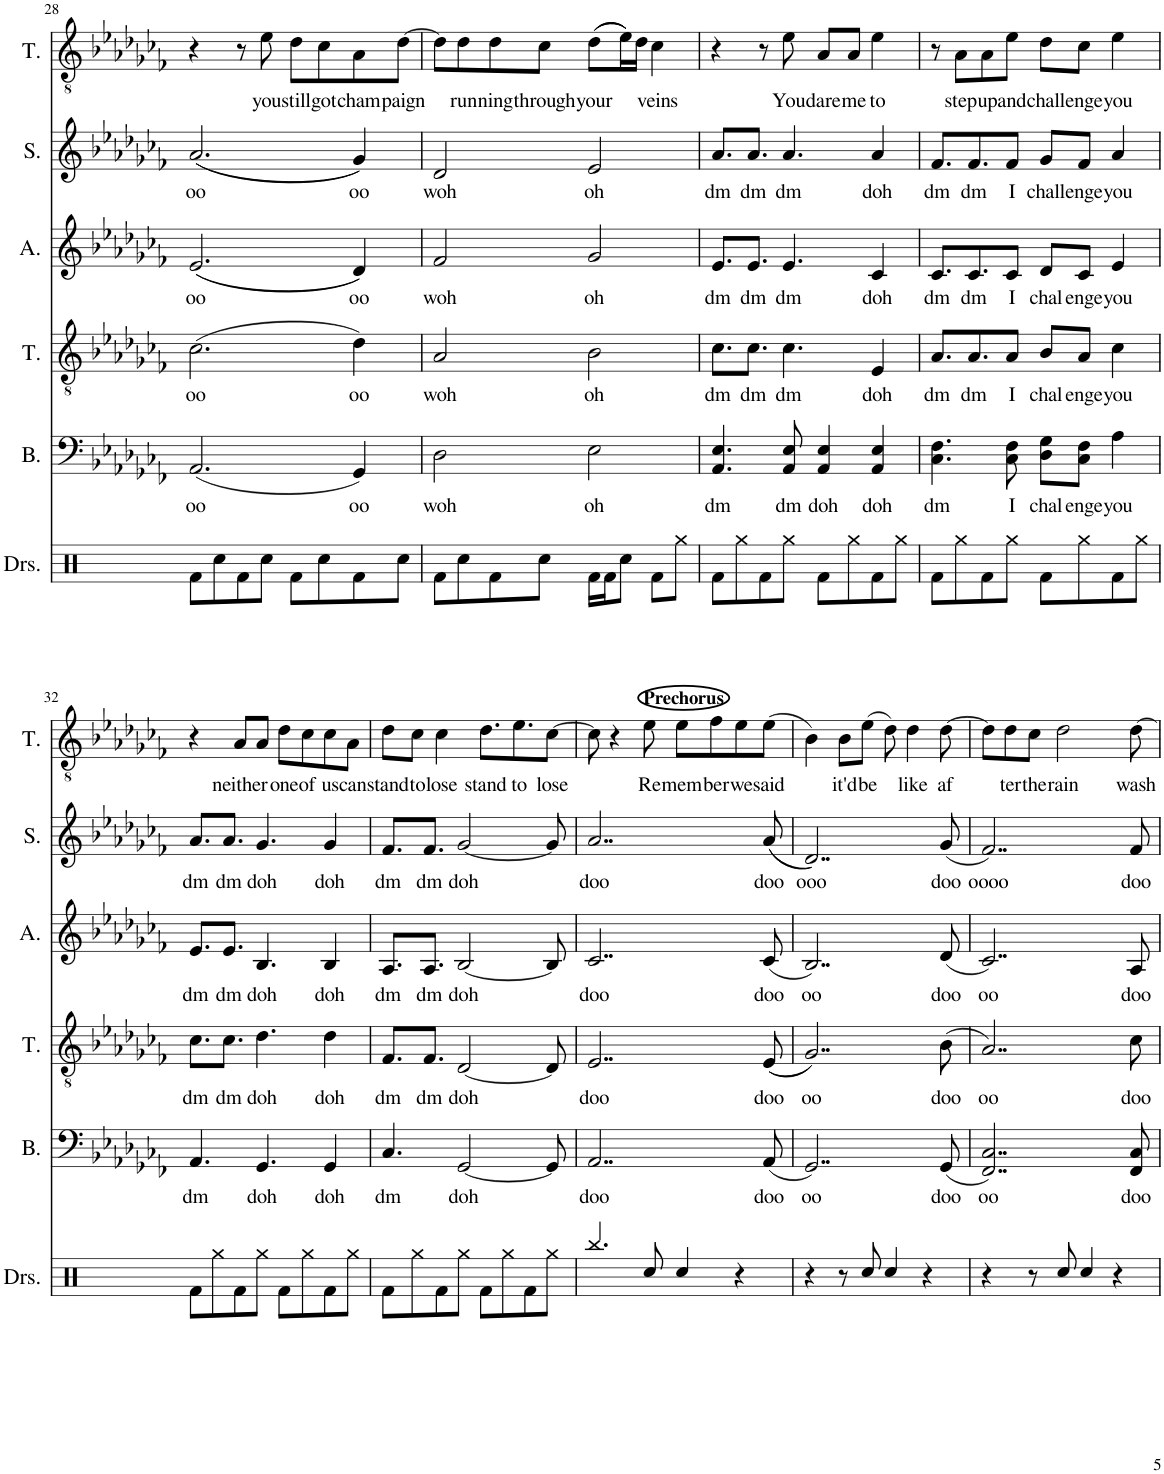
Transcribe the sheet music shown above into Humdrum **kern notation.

**kern	**kern	**text	**kern	**text	**kern	**text	**kern	**text	**kern	**text
*part6	*part5	*part5	*part4	*part4	*part3	*part3	*part2	*part2	*part1	*part1
*staff6	*staff5	*staff5	*staff4	*staff4	*staff3	*staff3	*staff2	*staff2	*staff1	*staff1
*I"Drumset	*I"Bass	*	*I"Tenor	*	*I"Alto	*	*I"Soprano	*	*I"Tenor	*
*I'Drs.	*I'B.	*	*I'T.	*	*I'A.	*	*I'S.	*	*I'T.	*
!!LO:PB:g=z
*clefX	*clefF4	*	*clefGv2	*	*clefG2	*	*clefG2	*	*clefGv2	*
*k[]	*k[b-e-a-d-g-c-f-]	*	*k[b-e-a-d-g-c-f-]	*	*k[b-e-a-d-g-c-f-]	*	*k[b-e-a-d-g-c-f-]	*	*k[b-e-a-d-g-c-f-]	*
*M4/4	*M4/4	*	*M4/4	*	*M4/4	*	*M4/4	*	*M4/4	*
=28	=28	=28	=28	=28	=28	=28	=28	=28	=28	=28
!	!	!LO:LY:b	!	!LO:LY:b	!	!LO:LY:b	!	!LO:LY:b	!	!
8Rf\L	(2.AA-/	oo	(2.c-\	oo	((2.e-/	oo	((2.a-/	oo	4r	.
8Rcc\	.	.	.	.	.	.	.	.	.	.
8Rf\	.	.	.	.	.	.	.	.	8r	.
!	!	!	!	!	!	!	!	!	!	!LO:LY:b
8Rcc\J	.	.	.	.	.	.	.	.	8e-\	you
!	!	!	!	!	!	!	!	!	!	!LO:LY:b
8Rf\L	.	.	.	.	.	.	.	.	8d-\L	still
!	!	!	!	!	!	!	!	!	!	!LO:LY:b
8Rcc\	.	.	.	.	.	.	.	.	8c-\	got
!	!	!LO:LY:b	!	!LO:LY:b	!	!LO:LY:b	!	!LO:LY:b	!	!LO:LY:b
8Rf\	4GG-/)	oo	4d-\)	oo	4d-/))	oo	4g-/))	oo	8A-\	cham
!	!	!	!	!	!	!	!	!	!	!LO:LY:b
8Rcc\J	.	.	.	.	.	.	.	.	[8d-\J	paign
=29	=29	=29	=29	=29	=29	=29	=29	=29	=29	=29
!	!	!LO:LY:b	!	!LO:LY:b	!	!LO:LY:b	!	!LO:LY:b	!	!
8Rf\L	2D-\	woh	2A-/	woh	2f-/	woh	2d-/	woh	8d-\L]	.
!	!	!	!	!	!	!	!	!	!	!LO:LY:b
8Rcc\	.	.	.	.	.	.	.	.	8d-\	run
!	!	!	!	!	!	!	!	!	!	!LO:LY:b
8Rf\	.	.	.	.	.	.	.	.	8d-\	ning
!	!	!	!	!	!	!	!	!	!	!LO:LY:b
8Rcc\J	.	.	.	.	.	.	.	.	8c-\J	through
!	!	!LO:LY:b	!	!LO:LY:b	!	!LO:LY:b	!	!LO:LY:b	!	!LO:LY:b
16Rf\LL	2E-\	oh	2B-\	oh	2g-/	oh	2e-/	oh	(((8d-\L	your
16Rf\J	.	.	.	.	.	.	.	.	.	.
8Rcc\J	.	.	.	.	.	.	.	.	16e-\L)))	.
.	.	.	.	.	.	.	.	.	16d-\JJ	.
!	!	!	!	!	!	!	!	!	!	!LO:LY:b
8Rf\L	.	.	.	.	.	.	.	.	4c-\	veins
8Rgg\J	.	.	.	.	.	.	.	.	.	.
=30	=30	=30	=30	=30	=30	=30	=30	=30	=30	=30
!	!	!LO:LY:b	!	!LO:LY:b	!	!LO:LY:b	!	!LO:LY:b	!	!
8Rf\L	4.AA-/ 4.E-/	dm	8.c-\L	dm	8.e-/L	dm	8.a-/L	dm	4r	.
8Rgg\	.	.	.	.	.	.	.	.	.	.
!	!	!	!	!LO:LY:b	!	!LO:LY:b	!	!LO:LY:b	!	!
.	.	.	8.c-\J	dm	8.e-/J	dm	8.a-/J	dm	.	.
8Rf\	.	.	.	.	.	.	.	.	8r	.
!	!	!LO:LY:b	!	!LO:LY:b	!	!LO:LY:b	!	!LO:LY:b	!	!LO:LY:b
8Rgg\J	8AA-/ 8E-/	dm	4.c-\	dm	4.e-/	dm	4.a-/	dm	8e-\	You
!	!	!LO:LY:b	!	!	!	!	!	!	!	!LO:LY:b
8Rf\L	4AA-/ 4E-/	doh	.	.	.	.	.	.	8A-/L	dare
!	!	!	!	!	!	!	!	!	!	!LO:LY:b
8Rgg\	.	.	.	.	.	.	.	.	8A-/J	me
!	!	!LO:LY:b	!	!LO:LY:b	!	!LO:LY:b	!	!LO:LY:b	!	!LO:LY:b
8Rf\	4AA-/ 4E-/	doh	4E-/	doh	4c-/	doh	4a-/	doh	4e-\	to
8Rgg\J	.	.	.	.	.	.	.	.	.	.
=31	=31	=31	=31	=31	=31	=31	=31	=31	=31	=31
!	!	!LO:LY:b	!	!LO:LY:b	!	!LO:LY:b	!	!LO:LY:b	!	!
8Rf\L	4.C-\ 4.F-\	dm	8.A-/L	dm	8.c-/L	dm	8.f-/L	dm	8r	.
!	!	!	!	!	!	!	!	!	!	!LO:LY:b
8Rgg\	.	.	.	.	.	.	.	.	8A-\L	step
!	!	!	!	!LO:LY:b	!	!LO:LY:b	!	!LO:LY:b	!	!
.	.	.	8.A-/	dm	8.c-/	dm	8.f-/	dm	.	.
!	!	!	!	!	!	!	!	!	!	!LO:LY:b
8Rf\	.	.	.	.	.	.	.	.	8A-\	up
!	!	!LO:LY:b	!	!LO:LY:b	!	!LO:LY:b	!	!LO:LY:b	!	!LO:LY:b
8Rgg\J	8C-\ 8F-\	I	8A-/J	I	8c-/J	I	8f-/J	I	8e-\J	and
!	!	!LO:LY:b	!	!LO:LY:b	!	!LO:LY:b	!	!LO:LY:b	!	!LO:LY:b
8Rf\L	8D-\ 8G-\L	chal	8B-/L	chal	8d-/L	chal	8g-/L	chall	8d-\L	chall
!	!	!LO:LY:b	!	!LO:LY:b	!	!LO:LY:b	!	!LO:LY:b	!	!LO:LY:b
8Rgg\	8C-\ 8F-\J	enge	8A-/J	enge	8c-/J	enge	8f-/J	enge	8c-\J	enge
!	!	!LO:LY:b	!	!LO:LY:b	!	!LO:LY:b	!	!LO:LY:b	!	!LO:LY:b
8Rf\	4A-\	you	4c-\	you	4e-/	you	4a-/	you	4e-\	you
8Rgg\J	.	.	.	.	.	.	.	.	.	.
!!LO:LB:g=z
=32	=32	=32	=32	=32	=32	=32	=32	=32	=32	=32
!	!	!LO:LY:b	!	!LO:LY:b	!	!LO:LY:b	!	!LO:LY:b	!	!
8Rf\L	4.AA-/	dm	8.c-\L	dm	8.e-/L	dm	8.a-/L	dm	4r	.
8Rgg\	.	.	.	.	.	.	.	.	.	.
!	!	!	!	!LO:LY:b	!	!LO:LY:b	!	!LO:LY:b	!	!
.	.	.	8.c-\J	dm	8.e-/J	dm	8.a-/J	dm	.	.
!	!	!	!	!	!	!	!	!	!	!LO:LY:b
8Rf\	.	.	.	.	.	.	.	.	8A-/L	neither
!	!	!LO:LY:b	!	!LO:LY:b	!	!LO:LY:b	!	!LO:LY:b	!	!
8Rgg\J	4.GG-/	doh	4.d-\	doh	4.B-/	doh	4.g-/	doh	8A-/J	.
!	!	!	!	!	!	!	!	!	!	!LO:LY:b
8Rf\L	.	.	.	.	.	.	.	.	8d-\L	one
!	!	!	!	!	!	!	!	!	!	!LO:LY:b
8Rgg\	.	.	.	.	.	.	.	.	8c-\	of
!	!	!LO:LY:b	!	!LO:LY:b	!	!LO:LY:b	!	!LO:LY:b	!	!LO:LY:b
8Rf\	4GG-/	doh	4d-\	doh	4B-/	doh	4g-/	doh	8c-\	us
!	!	!	!	!	!	!	!	!	!	!LO:LY:b
8Rgg\J	.	.	.	.	.	.	.	.	8A-\J	can
=33	=33	=33	=33	=33	=33	=33	=33	=33	=33	=33
!	!	!LO:LY:b	!	!LO:LY:b	!	!LO:LY:b	!	!LO:LY:b	!	!LO:LY:b
8Rf\L	4.C-/	dm	8.F-/L	dm	8.A-/L	dm	8.f-/L	dm	8d-\L	stand
!	!	!	!	!	!	!	!	!	!	!LO:LY:b
8Rgg\	.	.	.	.	.	.	.	.	8c-\J	to
!	!	!	!	!LO:LY:b	!	!LO:LY:b	!	!LO:LY:b	!	!
.	.	.	8.F-/J	dm	8.A-/J	dm	8.f-/J	dm	.	.
!	!	!	!	!	!	!	!	!	!	!LO:LY:b
8Rf\	.	.	.	.	.	.	.	.	4c-\	lose
!	!	!LO:LY:b	!	!LO:LY:b	!	!LO:LY:b	!	!LO:LY:b	!	!
8Rgg\J	[2GG-/	doh	[2D-/	doh	[2B-/	doh	[2g-/	doh	.	.
!	!	!	!	!	!	!	!	!	!	!LO:LY:b
8Rf\L	.	.	.	.	.	.	.	.	8.d-\L	stand
8Rgg\	.	.	.	.	.	.	.	.	.	.
!	!	!	!	!	!	!	!	!	!	!LO:LY:b
.	.	.	.	.	.	.	.	.	8.e-\	to
8Rf\	.	.	.	.	.	.	.	.	.	.
!	!	!	!	!	!	!	!	!	!	!LO:LY:b
8Rgg\J	8GG-/]	.	8D-/]	.	8B-/]	.	8g-/]	.	[8c-\J	lose
=34	=34	=34	=34	=34	=34	=34	=34	=34	=34	=34
!	!	!LO:LY:b	!	!LO:LY:b	!	!LO:LY:b	!	!LO:LY:b	!	!
4.Rbb/	2..AA-/	doo	2..E-/	doo	2..c-/	doo	2..a-/	doo	8c-\]	.
.	.	.	.	.	.	.	.	.	4r	.
!	!	!	!	!	!	!	!	!	!LO:TX:a:B:t=Prechorus	!
!	!	!	!	!	!	!	!	!	!	!LO:LY:b
8Rcc/	.	.	.	.	.	.	.	.	8e-\	Re
!	!	!	!	!	!	!	!	!	!	!LO:LY:b
4Rcc/	.	.	.	.	.	.	.	.	8e-\L	mem
!	!	!	!	!	!	!	!	!	!	!LO:LY:b
.	.	.	.	.	.	.	.	.	8f-\	ber
!	!	!	!	!	!	!	!	!	!	!LO:LY:b
4r	.	.	.	.	.	.	.	.	8e-\	we
!	!	!LO:LY:b	!	!LO:LY:b	!	!LO:LY:b	!	!LO:LY:b	!	!LO:LY:b
.	(8AA-/	doo	((8E-/	doo	(8c-/	doo	((8a-/	doo	(8e-\J	said
=35	=35	=35	=35	=35	=35	=35	=35	=35	=35	=35
!	!	!LO:LY:b	!	!LO:LY:b	!	!LO:LY:b	!	!LO:LY:b	!	!
4r	2..GG-/)	oo	2..G-/))	oo	2..B-/)	oo	2..d-/))	ooo	4B-\)	.
!	!	!	!	!	!	!	!	!	!	!LO:LY:b
8r	.	.	.	.	.	.	.	.	8B-\L	it'd
!	!	!	!	!	!	!	!	!	!	!LO:LY:b
8Rcc/	.	.	.	.	.	.	.	.	(8e-\J	be
4Rcc/	.	.	.	.	.	.	.	.	8d-\)	.
!	!	!	!	!	!	!	!	!	!	!LO:LY:b
.	.	.	.	.	.	.	.	.	4d-\	like
4r	.	.	.	.	.	.	.	.	.	.
!	!	!LO:LY:b	!	!LO:LY:b	!	!LO:LY:b	!	!LO:LY:b	!	!LO:LY:b
.	(8GG-/	doo	(8B-\	doo	(8d-/	doo	(8g-/	doo	[8d-\	af
=36	=36	=36	=36	=36	=36	=36	=36	=36	=36	=36
!	!	!LO:LY:b	!	!LO:LY:b	!	!LO:LY:b	!	!LO:LY:b	!	!
4r	2..FF-/ 2..C-/)	oo	2..A-/)	oo	2..c-/)	oo	2..f-/)	oooo	8d-\L]	.
!	!	!	!	!	!	!	!	!	!	!LO:LY:b
.	.	.	.	.	.	.	.	.	8d-\	ter
!	!	!	!	!	!	!	!	!	!	!LO:LY:b
8r	.	.	.	.	.	.	.	.	8c-\J	the
!	!	!	!	!	!	!	!	!	!	!LO:LY:b
8Rcc/	.	.	.	.	.	.	.	.	2d-\	rain
4Rcc/	.	.	.	.	.	.	.	.	.	.
4r	.	.	.	.	.	.	.	.	.	.
!	!	!LO:LY:b	!	!LO:LY:b	!	!LO:LY:b	!	!LO:LY:b	!	!LO:LY:b
.	8FF-/ 8C-/	doo	8c-\	doo	8A-/	doo	8f-/	doo	[8d-\	wash
=	=	=	=	=	=	=	=	=	=	=
*-	*-	*-	*-	*-	*-	*-	*-	*-	*-	*-
